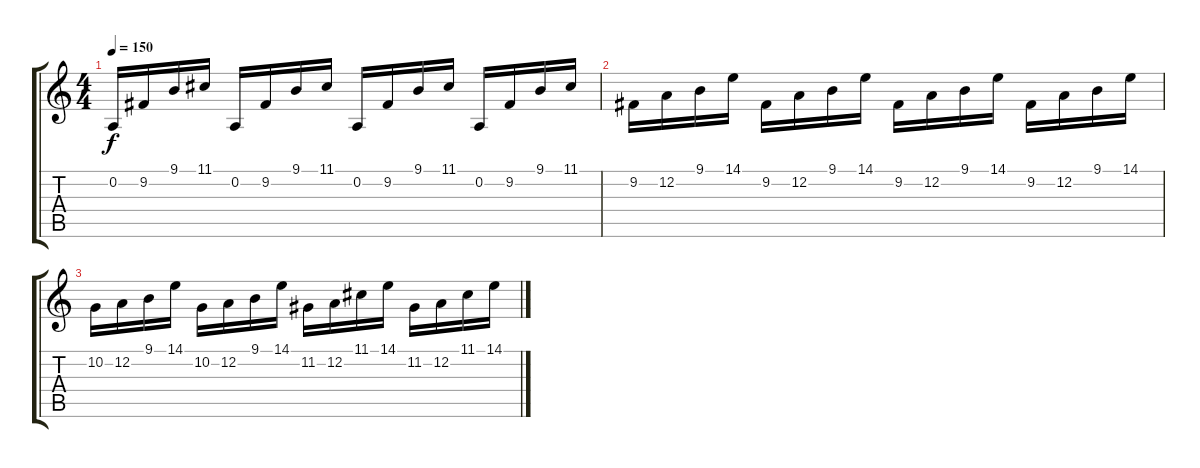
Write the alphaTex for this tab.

\track "" {instrument orchestralharp}
\staff {score tabs}
\tuning (D4 A3 F3 C3 G2 D2) {hide}
\ts (4 4)
\tempo 150
\clef g2
\ks c
0.2.16{dy f} 9.2.16 9.1.16 11.1.16 0.2.16 9.2.16 9.1.16 11.1.16 0.2.16 9.2.16 9.1.16 11.1.16 0.2.16 9.2.16 9.1.16 11.1.16 |
9.2.16 12.2.16 9.1.16 14.1.16 9.2.16 12.2.16 9.1.16 14.1.16 9.2.16 12.2.16 9.1.16 14.1.16 9.2.16 12.2.16 9.1.16 14.1.16 |
10.2.16 12.2.16 9.1.16 14.1.16 10.2.16 12.2.16 9.1.16 14.1.16 11.2.16 12.2.16 11.1.16 14.1.16 11.2.16 12.2.16 11.1.16 14.1.16
